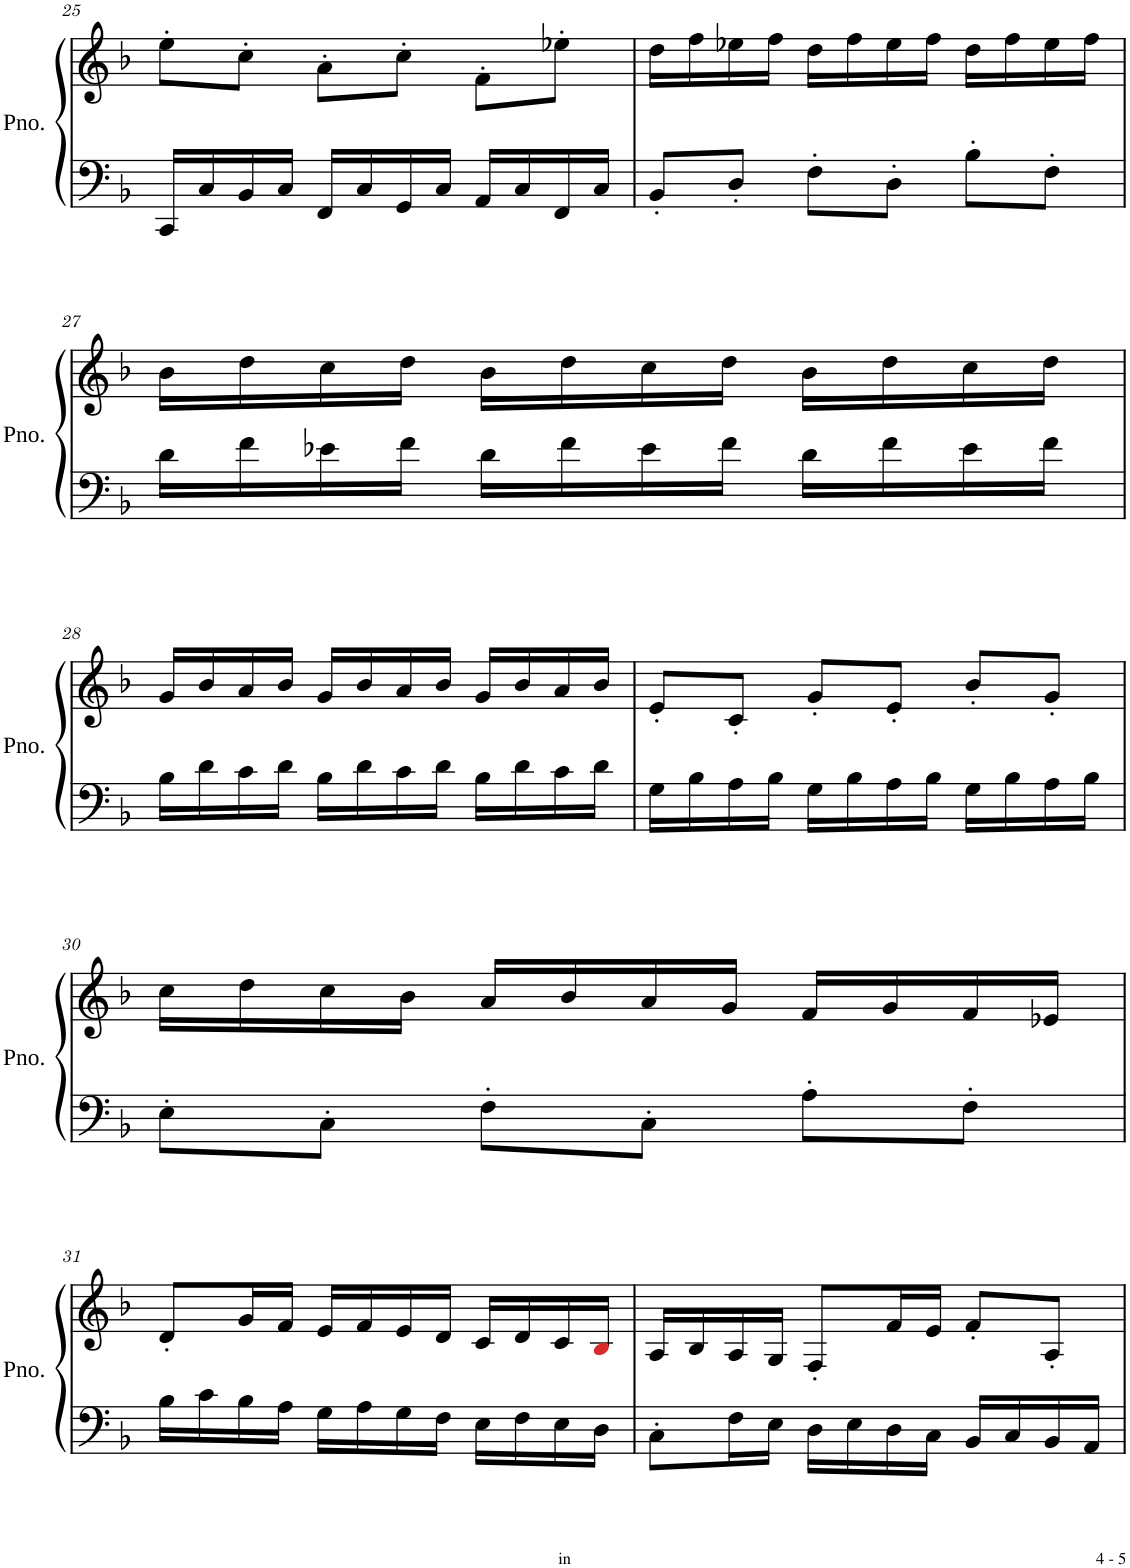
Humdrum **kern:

**kern	**kern
*part1	*part1
*staff2	*staff1
*I"Piano	*
*I'Pno.	*
!!LO:PB:g=z
*clefF4	*clefG2
*k[b-]	*k[b-]
*M3/4	*M3/4
=25	=25
16CC/LL	8ee'\L
16C/	.
16BB-/	8cc'\J
16C/JJ	.
16FF/LL	8a'\L
16C/	.
16GG/	8cc'\J
16C/JJ	.
16AA/LL	8f'\L
16C/	.
16FF/	8ee-X'\J
16C/JJ	.
=26	=26
8BB-'/L	16dd\LL
.	16ff\
8D'/J	16ee-X\
.	16ff\JJ
8F'\L	16dd\LL
.	16ff\
8D'\J	16ee-\
.	16ff\JJ
8B-'\L	16dd\LL
.	16ff\
8F'\J	16ee-\
.	16ff\JJ
!!LO:LB:g=z
=27	=27
16d\LL	16b-\LL
16f\	16dd\
16e-X\	16cc\
16f\JJ	16dd\JJ
16d\LL	16b-\LL
16f\	16dd\
16e-\	16cc\
16f\JJ	16dd\JJ
16d\LL	16b-\LL
16f\	16dd\
16e-\	16cc\
16f\JJ	16dd\JJ
!!LO:LB:g=z
=28	=28
16B-\LL	16g/LL
16d\	16b-/
16c\	16a/
16d\JJ	16b-/JJ
16B-\LL	16g/LL
16d\	16b-/
16c\	16a/
16d\JJ	16b-/JJ
16B-\LL	16g/LL
16d\	16b-/
16c\	16a/
16d\JJ	16b-/JJ
=29	=29
16G\LL	8e'/L
16B-\	.
16A\	8c'/J
16B-\JJ	.
16G\LL	8g'/L
16B-\	.
16A\	8e'/J
16B-\JJ	.
16G\LL	8b-'/L
16B-\	.
16A\	8g'/J
16B-\JJ	.
!!LO:LB:g=z
=30	=30
8E'\L	16cc\LL
.	16dd\
8C'\J	16cc\
.	16b-\JJ
8F'\L	16a/LL
.	16b-/
8C'\J	16a/
.	16g/JJ
8A'\L	16f/LL
.	16g/
8F'\J	16f/
.	16e-X/JJ
!!LO:LB:g=z
=31	=31
16B-\LL	8d'/L
16c\	.
16B-\	16g/L
16A\JJ	16f/JJ
16G\LL	16e/LL
16A\	16f/
16G\	16e/
16F\JJ	16d/JJ
16E\LL	16c/LL
16F\	16d/
16E\	16c/
16D\JJ	16B-i/JJ
=32	=32
8C'\L	16A/LL
.	16B-/
16F\L	16A/
16E\JJ	16G/JJ
16D\LL	8F'/L
16E\	.
16D\	16f/L
16C\JJ	16e/JJ
16BB-/LL	8f'/L
16C/	.
16BB-/	8A'/J
16AA/JJ	.
=	=
*-	*-
